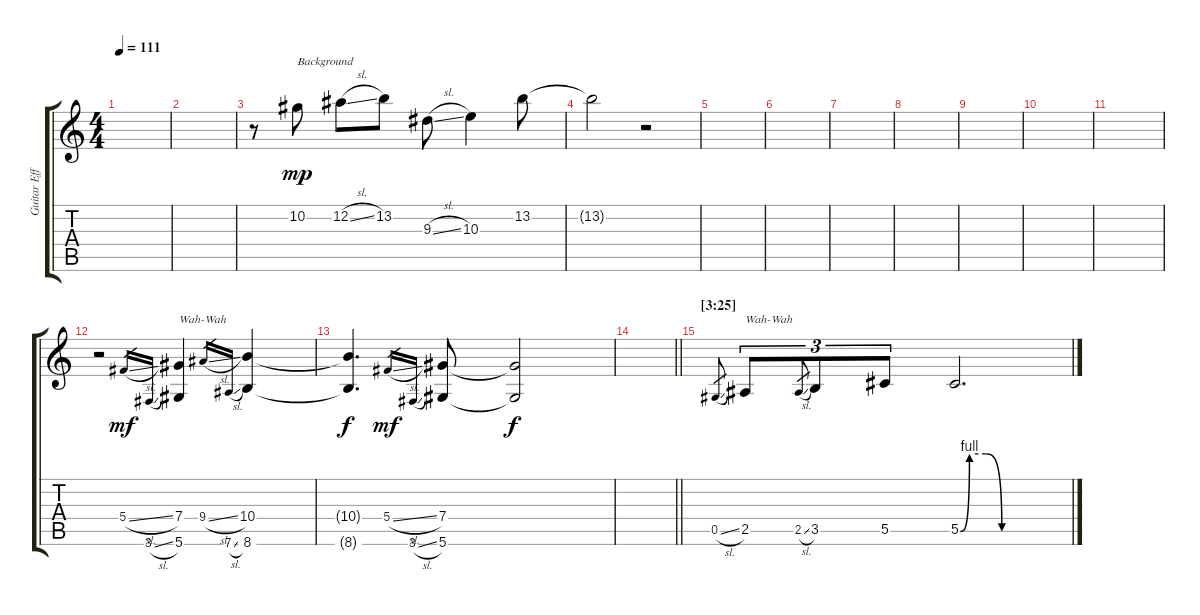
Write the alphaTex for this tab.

\track ("Guitar Effects" "Guitar Eff") {instrument overdrivenguitar}
\staff {score tabs}
\tuning (Eb4 Bb3 Gb3 Db3 Ab2 Eb2) {hide}
\ts (4 4)
\tempo 111
\clef g2
\ks c
|
|
r.8 10.2.8{txt "Background" dy mp volume 9 instrument electricguitarjazz} 12.2{sl}.8 13.2.8 9.3{sl}.8 10.3.4 13.2.8 |
13.2{t}.2 r.2 |
|
|
|
|
|
|
|
r.2{volume 9 instrument overdrivenguitar} 5.4{sl}.16{gr dy mf} 3.6{sl}.16{gr} (7.4 5.6).4{txt "Wah-Wah"} 9.4{sl}.16{gr} 7.6{sl}.16{gr} (10.4 8.6).4 |
(10.4{t} 8.6{t}).4{d dy f} 5.4{sl}.16{gr dy mf} 3.6{sl}.16{gr} (7.4 5.6).8 (7.4{t} 5.6{t}).2{dy f} |
\barLineRight lightlight
|
\section ("" "[3:25]")
0.5{sl}.8{gr} 2.5.8{tu (3 2) txt "Wah-Wah"} 2.5{sl}.8{gr} 3.5.8{tu (3 2)} 5.5.8{tu (3 2)} 5.5{be (custom 0 0 5 4 14 4 23 0 30 0 39 0 45 0 60 0)}.2{d}
